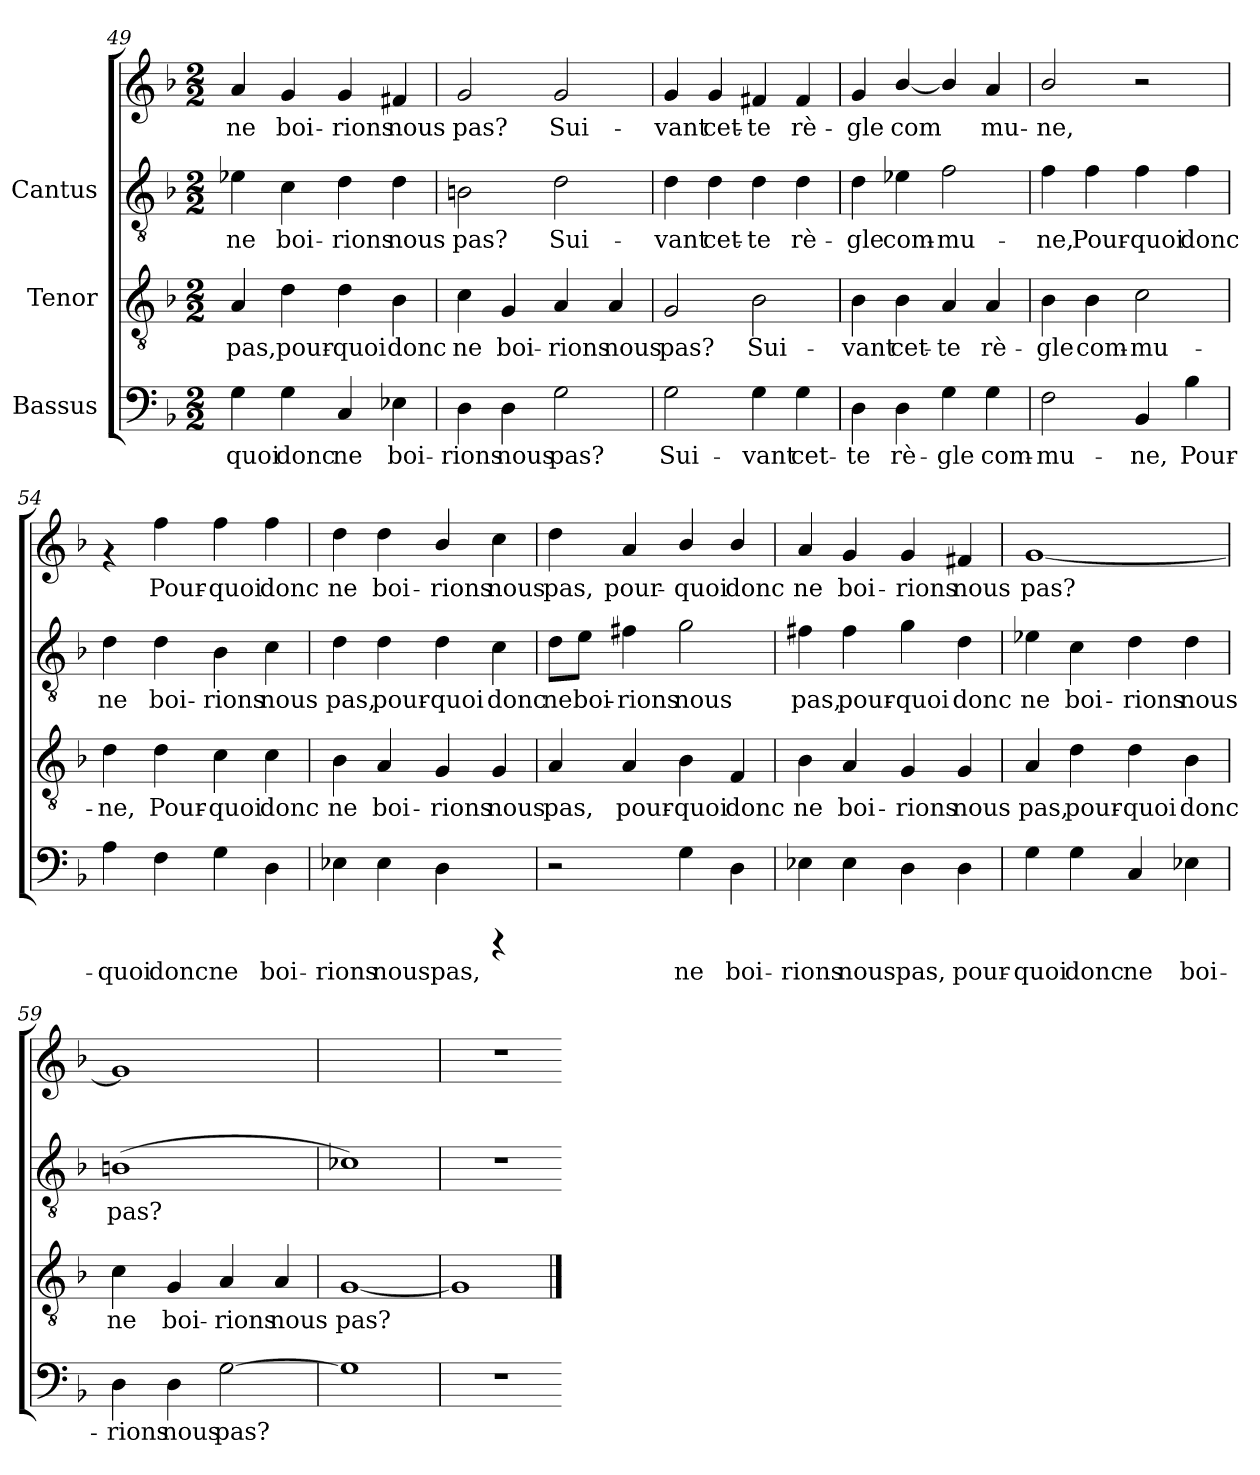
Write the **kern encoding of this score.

**kern	**text	**kern	**text	**kern	**text	**kern	**text
*part3	*part3	*part2	*part2	*part1	*part1	*part1	*part1
*staff4	*staff4	*staff3	*staff3	*staff2	*staff2	*staff1	*staff1
*I"Bassus	*	*I"Tenor	*	*I"Cantus	*	*	*
!!LO:PB:g=z
*clefF4	*	*clefGv2	*	*clefGv2	*	*clefG2	*
*k[b-]	*	*k[b-]	*	*k[b-]	*	*k[b-]	*
*F:	*	*F:	*	*F:	*	*F:	*
*M2/2	*	*M2/2	*	*M2/2	*	*M2/2	*
=49	=49	=49	=49	=49	=49	=49	=49
!	!LO:LY:b	!	!LO:LY:b	!	!LO:LY:b	!	!LO:LY:b
4G\	-quoi	4A/	pas,	4e-X\	ne	4a/	ne
!	!LO:LY:b	!	!LO:LY:b	!	!LO:LY:b	!	!LO:LY:b
4G\	donc	4d\	pour-	4c\	boi-	4g/	boi-
!	!LO:LY:b	!	!LO:LY:b	!	!LO:LY:b	!	!LO:LY:b
4C/	ne	4d\	-quoi	4d\	-rions	4g/	-rions
!	!LO:LY:b	!	!LO:LY:b	!	!LO:LY:b	!	!LO:LY:b
4E-X\	boi-	4B-\	donc	4d\	nous	4f#X/	nous
!!LO:LB:g=z
=50	=50	=50	=50	=50	=50	=50	=50
!	!LO:LY:b	!	!LO:LY:b	!	!LO:LY:b	!	!LO:LY:b
4D\	-rions	4c\	ne	2Bn\	-pas?	2g/	pas?
!	!LO:LY:b	!	!LO:LY:b	!	!	!	!
4D\	nous	4G/	boi-	.	.	.	.
!	!LO:LY:b	!	!LO:LY:b	!	!LO:LY:b	!	!LO:LY:b
2G\	pas?	4A/	-rions	2d\	Sui-	2g/	Sui-
!	!	!	!LO:LY:b	!	!	!	!
.	.	4A/	nous	.	.	.	.
!!LO:LB:g=z
=51	=51	=51	=51	=51	=51	=51	=51
!	!LO:LY:b	!	!LO:LY:b	!	!LO:LY:b	!	!LO:LY:b
2G\	Sui-	2G/	pas?	4d\	-vant	4g/	-vant
!	!	!	!	!	!LO:LY:b	!	!LO:LY:b
.	.	.	.	4d\	cet-	4g/	cet-
!	!LO:LY:b	!	!LO:LY:b	!	!LO:LY:b	!	!LO:LY:b
4G\	-vant	2B-\	Sui-	4d\	-te	4f#X/	-te
!	!LO:LY:b	!	!	!	!LO:LY:b	!	!LO:LY:b
4G\	cet-	.	.	4d\	rè-	4f#/	rè-
!!LO:PB:g=z
=52	=52	=52	=52	=52	=52	=52	=52
!	!LO:LY:b	!	!LO:LY:b	!	!LO:LY:b	!	!LO:LY:b
4D\	-te	4B-\	-vant	4d\	-gle	4g/	-gle
!	!LO:LY:b	!	!LO:LY:b	!	!LO:LY:b	!	!LO:LY:b
4D\	rè-	4B-\	cet-	4e-X\	com-	[<4b-/	com-
!	!LO:LY:b	!	!LO:LY:b	!	!LO:LY:b	!	!LO:LY:b
4G\	-gle	4A/	-te	2f\	-mu-	4b-/]	-
!	!LO:LY:b	!	!LO:LY:b	!	!	!	!LO:LY:b
4G\	com-	4A/	rè-	.	.	4a/	mu-
!!LO:LB:g=z
=53	=53	=53	=53	=53	=53	=53	=53
!	!LO:LY:b	!	!LO:LY:b	!	!LO:LY:b	!	!LO:LY:b
2F\	-mu-	4B-\	-gle	4f\	ne,	2b-/	-ne,
!	!	!	!LO:LY:b	!	!LO:LY:b	!	!
.	.	4B-\	com-	4f\	Pour-	.	.
!	!LO:LY:b	!	!LO:LY:b	!	!LO:LY:b	!	!
4BB-/	-ne,	2c\	-mu-	4f\	-quoi	2r	.
!	!LO:LY:b	!	!	!	!LO:LY:b	!	!
4B-\	Pour-	.	.	4f\	donc	.	.
!!LO:LB:g=z
=54	=54	=54	=54	=54	=54	=54	=54
!	!LO:LY:b	!	!LO:LY:b	!	!LO:LY:b	!	!
4A\	-quoi	4d\	-ne,	4d\	ne	4rf	.
!	!LO:LY:b	!	!LO:LY:b	!	!LO:LY:b	!	!LO:LY:b
4F\	donc	4d\	Pour-	4d\	boi-	4ff\	Pour-
!	!LO:LY:b	!	!LO:LY:b	!	!LO:LY:b	!	!LO:LY:b
4G\	ne	4c\	-quoi	4B-\	-rions	4ff\	-quoi
!	!LO:LY:b	!	!LO:LY:b	!	!LO:LY:b	!	!LO:LY:b
4D\	boi-	4c\	donc	4c\	nous	4ff\	donc
!!LO:PB:g=z
=55	=55	=55	=55	=55	=55	=55	=55
!	!LO:LY:b	!	!LO:LY:b	!	!LO:LY:b	!	!LO:LY:b
4E-X\	-rions	4B-\	ne	4d\	pas,	4dd\	ne
!	!LO:LY:b	!	!LO:LY:b	!	!LO:LY:b	!	!LO:LY:b
4E-\	nous	4A/	boi-	4d\	pour-	4dd\	boi-
!	!LO:LY:b	!	!LO:LY:b	!	!LO:LY:b	!	!LO:LY:b
4D\	pas,	4G/	-rions	4d\	-quoi	4b-/	-rions
!	!	!	!LO:LY:b	!	!LO:LY:b	!	!LO:LY:b
4rCCC	.	4G/	nous	4c\	donc	4cc\	nous
!!LO:LB:g=z
=56	=56	=56	=56	=56	=56	=56	=56
!	!	!	!LO:LY:b	!	!LO:LY:b	!	!LO:LY:b
2r	.	4A/	pas,	8d\L	ne	4dd\	pas,
!	!	!	!	!	!LO:LY:b	!	!
.	.	.	.	8e\J	boi-	.	.
!	!	!	!LO:LY:b	!	!LO:LY:b	!	!LO:LY:b
.	.	4A/	pour-	4f#X\	-rions	4a/	pour-
!	!LO:LY:b	!	!LO:LY:b	!	!LO:LY:b	!	!LO:LY:b
4G\	ne	4B-\	-quoi	2g\	nous	4b-/	-quoi
!	!LO:LY:b	!	!LO:LY:b	!	!	!	!LO:LY:b
4D\	boi-	4F/	donc	.	.	4b-/	donc
=57	=57	=57	=57	=57	=57	=57	=57
!	!LO:LY:b	!	!LO:LY:b	!	!LO:LY:b	!	!LO:LY:b
4E-X\	-rions	4B-\	ne	4f#X\	pas,	4a/	ne
!	!LO:LY:b	!	!LO:LY:b	!	!LO:LY:b	!	!LO:LY:b
4E-\	nous	4A/	boi-	4f#\	pour-	4g/	boi-
!	!LO:LY:b	!	!LO:LY:b	!	!LO:LY:b	!	!LO:LY:b
4D\	pas,	4G/	-rions	4g\	-quoi	4g/	-rions
!	!LO:LY:b	!	!LO:LY:b	!	!LO:LY:b	!	!LO:LY:b
4D\	pour-	4G/	nous	4d\	donc	4f#X/	nous
=58	=58	=58	=58	=58	=58	=58	=58
!	!LO:LY:b	!	!LO:LY:b	!	!LO:LY:b	!	!LO:LY:b
4G\	-quoi	4A/	pas,	4e-X\	ne	[<1g	pas?
!	!LO:LY:b	!	!LO:LY:b	!	!LO:LY:b	!	!
4G\	donc	4d\	pour-	4c\	boi-	.	.
!	!LO:LY:b	!	!LO:LY:b	!	!LO:LY:b	!	!
4C/	ne	4d\	-quoi	4d\	-rions	.	.
!	!LO:LY:b	!	!LO:LY:b	!	!LO:LY:b	!	!
4E-X\	boi-	4B-\	donc	4d\	nous	.	.
=59	=59	=59	=59	=59	=59	=59	=59
!	!LO:LY:b	!	!LO:LY:b	!	!LO:LY:b	!	!
4D\	-rions	4c\	ne	[>1Bn	pas?	1g]	.
!	!LO:LY:b	!	!LO:LY:b	!	!	!	!
4D\	nous	4G/	boi-	.	.	.	.
!	!LO:LY:b	!	!LO:LY:b	!	!	!	!
[>2G\	pas?	4A/	-rions	.	.	.	.
!	!	!	!LO:LY:b	!	!	!	!
.	.	4A/	nous	.	.	.	.
=60	=60	=60	=60	=60	=60	=60	=60
!	!	!	!LO:LY:b	!	!	!	!
1G]	.	[<1G	pas?	1c-X]	.	1ryy	.
!!LO:LB:g=z
=61	=61	=61	=61	=61	=61	=61	=61
1r	.	1G]	.	1r	.	1r	.
=	==	==	==	==	==	==	==
*-	*-	*-	*-	*-	*-	*-	*-
